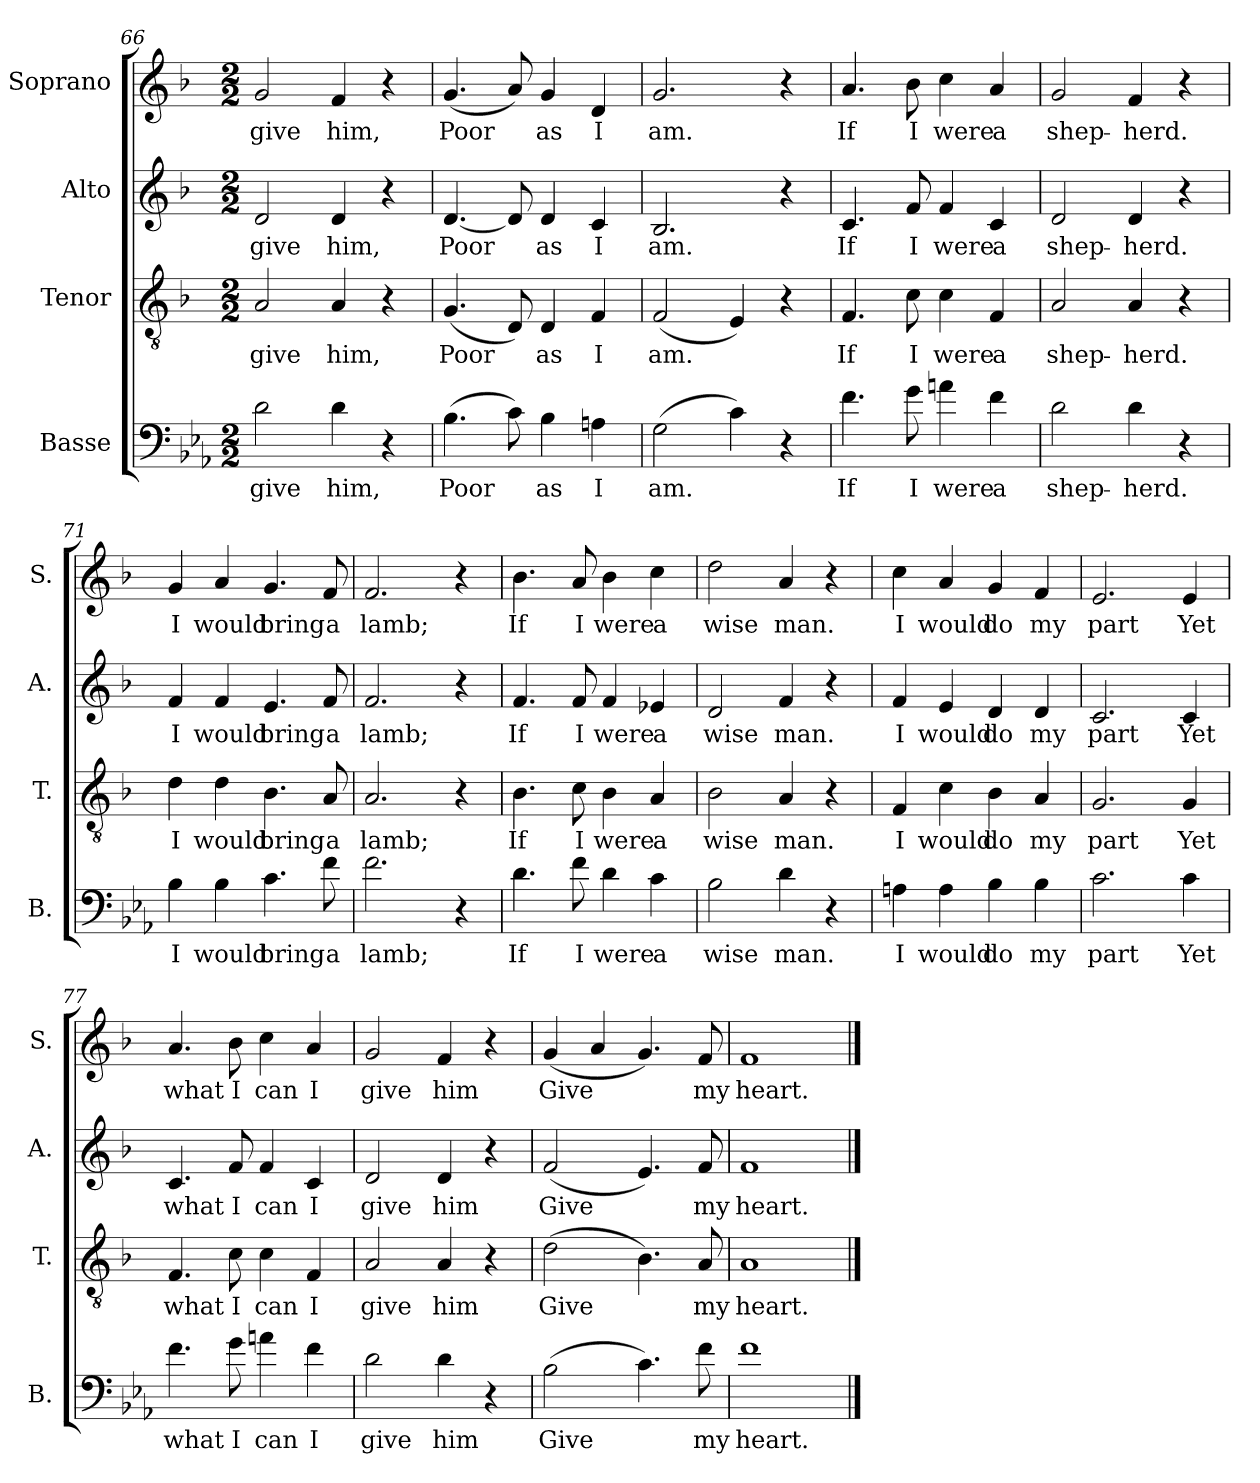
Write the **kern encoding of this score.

**kern	**text	**kern	**text	**kern	**text	**kern	**text
*part4	*part4	*part3	*part3	*part2	*part2	*part1	*part1
*staff4	*staff4	*staff3	*staff3	*staff2	*staff2	*staff1	*staff1
*I"Basse	*	*I"Tenor	*	*I"Alto	*	*I"Soprano	*
*I'B.	*	*I'T.	*	*I'A.	*	*I'S.	*
*clefF4	*	*clefGv2	*	*clefG2	*	*clefG2	*
*ITrd8c14	*	*	*	*	*	*	*
*k[b-e-a-]	*	*k[b-]	*	*k[b-]	*	*k[b-]	*
*M2/2	*	*M2/2	*	*M2/2	*	*M2/2	*
=66	=66	=66	=66	=66	=66	=66	=66
2D\	give	2A/	give	2d/	give	2g/	give
4D\	him,	4A/	him,	4d/	him,	4f/	him,
4r	.	4r	.	4r	.	4r	.
=67	=67	=67	=67	=67	=67	=67	=67
(4.BB-\	Poor	(4.G/	Poor	[4.d/	Poor	(>4.g/	Poor
8C\)	.	8D/)	.	8d/]	.	8a/)	.
4BB-\	as	4D/	as	4d/	as	4g/	as
4AAn\	I	4F/	I	4c/	I	4d/	I
=68	=68	=68	=68	=68	=68	=68	=68
(2GG\	am.	(2F/	am.	2.B-/	am.	2.g/	am.
4C\)	.	4E/)	.	.	.	.	.
4r	.	4r	.	4r	.	4r	.
!!LO:LB:g=z
=69	=69	=69	=69	=69	=69	=69	=69
4.F\	If	4.F/	If	4.c/	If	4.a/	If
8G\	I	8c\	I	8f/	I	8b-\	I
4An\	were	4c\	were	4f/	were	4cc\	were
4F\	a	4F/	a	4c/	a	4a/	a
=70	=70	=70	=70	=70	=70	=70	=70
2D\	shep-	2A/	shep-	2d/	shep-	2g/	shep-
4D\	-herd.	4A/	-herd.	4d/	-herd.	4f/	-herd.
4r	.	4r	.	4r	.	4r	.
=71	=71	=71	=71	=71	=71	=71	=71
4BB-\	I	4d\	I	4f/	I	4g/	I
4BB-\	would	4d\	would	4f/	would	4a/	would
4.C\	bring	4.B-\	bring	4.e/	bring	4.g/	bring
8F\	a	8A/	a	8f/	a	8f/	a
=72	=72	=72	=72	=72	=72	=72	=72
2.F\	lamb;	2.A/	lamb;	2.f/	lamb;	2.f/	lamb;
4r	.	4r	.	4r	.	4r	.
!!LO:LB:g=z
=73	=73	=73	=73	=73	=73	=73	=73
4.D\	If	4.B-\	If	4.f/	If	4.b-\	If
8F\	I	8c\	I	8f/	I	8a/	I
4D\	were	4B-\	were	4f/	were	4b-\	were
4C\	a	4A/	a	4e-X/	a	4cc\	a
=74	=74	=74	=74	=74	=74	=74	=74
2BB-\	wise	2B-\	wise	2d/	wise	2dd\	wise
4D\	man.	4A/	man.	4f/	man.	4a/	man.
4r	.	4r	.	4r	.	4r	.
=75	=75	=75	=75	=75	=75	=75	=75
4AAn\	I	4F/	I	4f/	I	4cc\	I
4AA\	would	4c\	would	4e/	would	4a/	would
4BB-\	do	4B-\	do	4d/	do	4g/	do
4BB-\	my	4A/	my	4d/	my	4f/	my
=76	=76	=76	=76	=76	=76	=76	=76
2.C\	part	2.G/	part	2.c/	part	2.e/	part
4C\	Yet	4G/	Yet	4c/	Yet	4e/	Yet
!!LO:LB:g=z
=77	=77	=77	=77	=77	=77	=77	=77
4.F\	what	4.F/	what	4.c/	what	4.a/	what
8G\	I	8c\	I	8f/	I	8b-\	I
4An\	can	4c\	can	4f/	can	4cc\	can
4F\	I	4F/	I	4c/	I	4a/	I
=78	=78	=78	=78	=78	=78	=78	=78
2D\	give	2A/	give	2d/	give	2g/	give
4D\	him	4A/	him	4d/	him	4f/	him
4r	.	4r	.	4r	.	4r	.
=79	=79	=79	=79	=79	=79	=79	=79
(2BB-\	Give	(2d\	Give	(2f/	Give	(4g/	Give
.	.	.	.	.	.	4a/	.
4.C\)	.	4.B-\)	.	4.e/)	.	4.g/)	.
8F\	my	8A/	my	8f/	my	8f/	my
=80	=80	=80	=80	=80	=80	=80	=80
1F	heart.	1A	heart.	1f	heart.	1f	heart.
==	==	==	==	==	==	==	==
*-	*-	*-	*-	*-	*-	*-	*-
